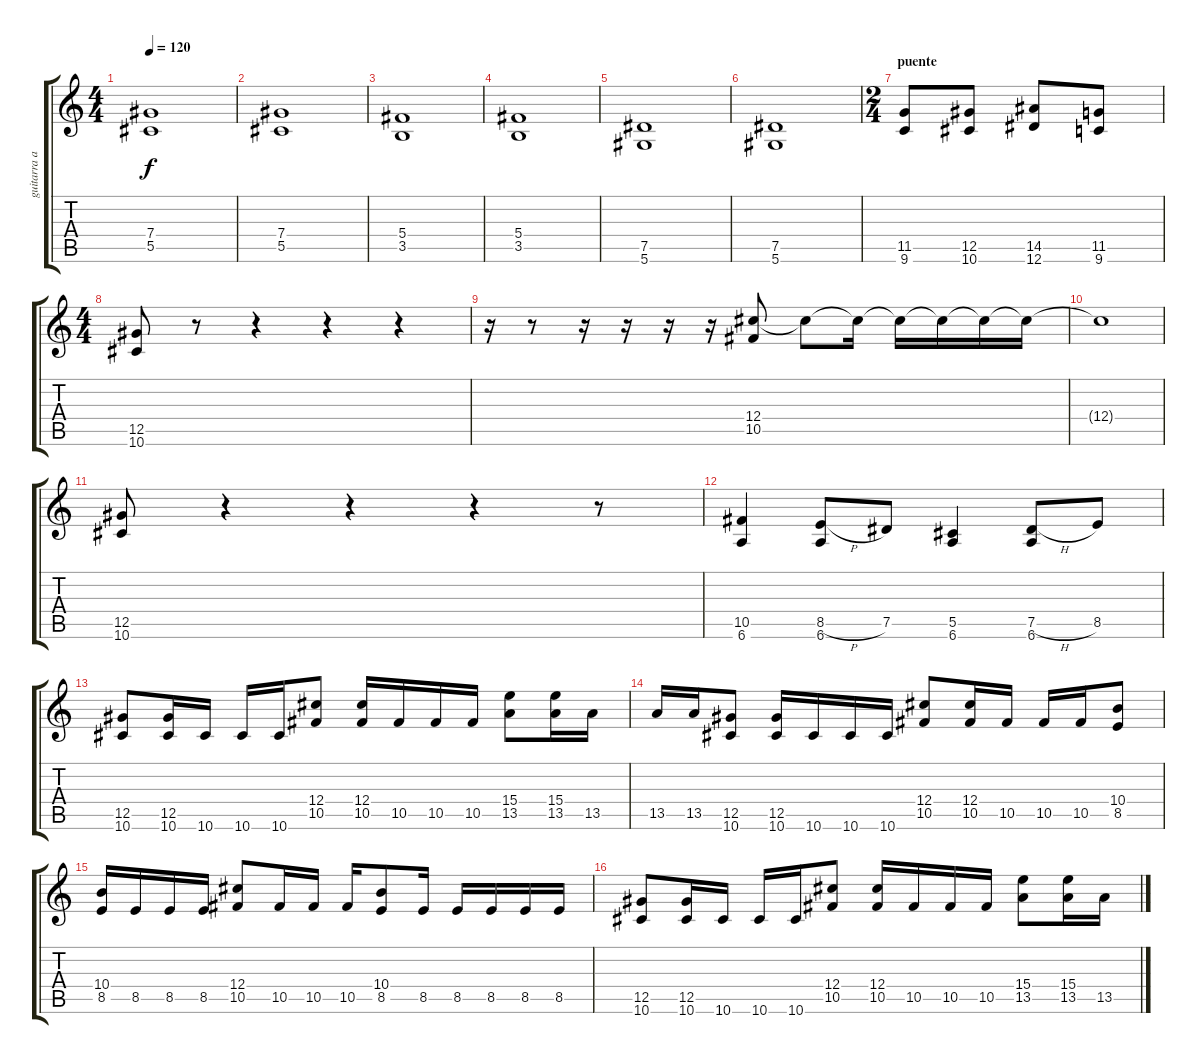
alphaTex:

\track ("guitarra acompañante" "guitarra a") {instrument overdrivenguitar}
\staff {score tabs}
\tuning (Eb4 Bb3 Gb3 Db3 Ab2 Eb2) {hide}
\ts (4 4)
\tempo 120
\clef g2
\ks c
(7.4 5.5).1{dy f} |
(7.4 5.5).1 |
(5.4 3.5).1 |
(5.4 3.5).1 |
(7.5 5.6).1 |
(7.5 5.6).1 |
\ts (2 4)
\section ("" "puente")
(11.5 9.6).8 (12.5 10.6).8 (14.5 12.6).8 (11.5 9.6).8 |
\ts (4 4)
(12.5 10.6).8 r.8 r.4 r.4 r.4 |
r.16 r.8 r.16 r.16 r.16 r.16 (12.4 10.5).8 12.4{t}.8 12.4{t}.16 12.4{t}.16 12.4{t}.16 12.4{t}.16 12.4{t}.16 |
12.4{t}.1 |
(12.5 10.6).8 r.4 r.4 r.4 r.8 |
(10.5 6.6).4 (8.5{h} 6.6).8 7.5.8 (5.5 6.6).4 (7.5{h} 6.6).8 8.5.8 |
(12.5 10.6).8 (12.5 10.6).16 10.6.16 10.6.16 10.6.16 (12.4 10.5).8 (12.4 10.5).16 10.5.16 10.5.16 10.5.16 (15.4 13.5).8 (15.4 13.5).16 13.5.16 |
13.5.16 13.5.16 (12.5 10.6).8 (12.5 10.6).16 10.6.16 10.6.16 10.6.16 (12.4 10.5).8 (12.4 10.5).16 10.5.16 10.5.16 10.5.16 (10.4 8.5).8 |
(10.4 8.5).16 8.5.16 8.5.16 8.5.16 (12.4 10.5).8 10.5.16 10.5.16 10.5.16 (10.4 8.5).8 8.5.16 8.5.16 8.5.16 8.5.16 8.5.16 |
(12.5 10.6).8 (12.5 10.6).16 10.6.16 10.6.16 10.6.16 (12.4 10.5).8 (12.4 10.5).16 10.5.16 10.5.16 10.5.16 (15.4 13.5).8 (15.4 13.5).16 13.5.16
